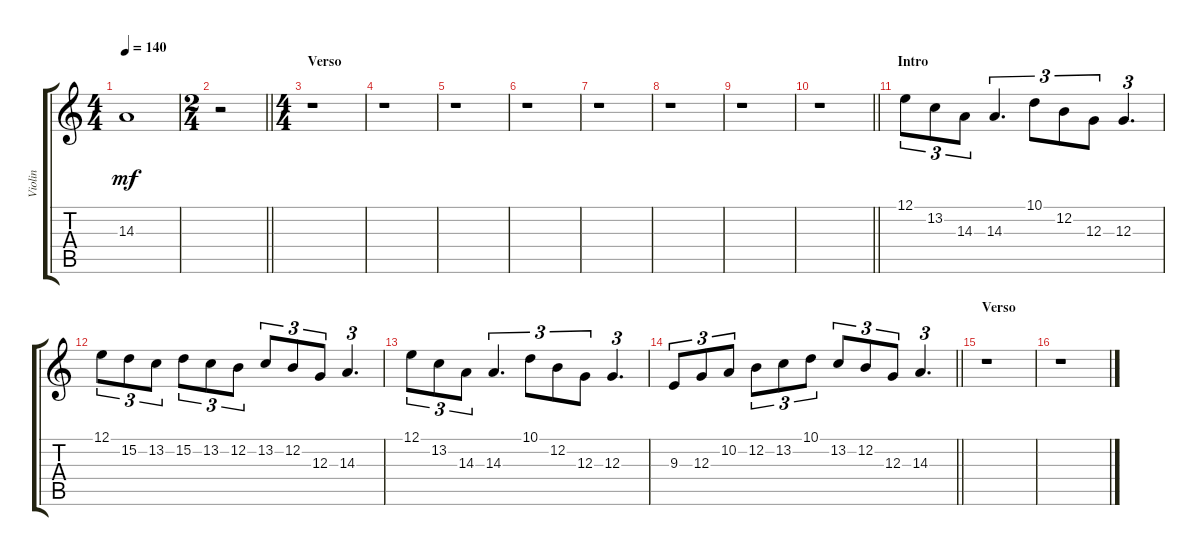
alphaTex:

\track ("Violin" "Violin") {instrument violin}
\staff {score tabs}
\tuning (E4 B3 G3 D3 A2 E2) {hide}
\ts (4 4)
\tempo 140
\clef g2
\ks c
14.3{t}.1{dy mf} |
\ts (2 4)
\barLineRight lightlight
r.2 |
\ts (4 4)
\section ("" "Verso")
r.1 |
r.1 |
r.1 |
r.1 |
r.1 |
r.1 |
r.1 |
\barLineRight lightlight
r.1 |
\section ("" "Intro")
12.1.8{tu (3 2)} 13.2.8{tu (3 2)} 14.3.8{tu (3 2)} 14.3.4{d tu (3 2)} 10.1.8{tu (3 2)} 12.2.8{tu (3 2)} 12.3.8{tu (3 2)} 12.3.4{d tu (3 2)} |
12.1.8{tu (3 2)} 15.2.8{tu (3 2)} 13.2.8{tu (3 2)} 15.2.8{tu (3 2)} 13.2.8{tu (3 2)} 12.2.8{tu (3 2)} 13.2.8{tu (3 2)} 12.2.8{tu (3 2)} 12.3.8{tu (3 2)} 14.3.4{d tu (3 2)} |
12.1.8{tu (3 2)} 13.2.8{tu (3 2)} 14.3.8{tu (3 2)} 14.3.4{d tu (3 2)} 10.1.8{tu (3 2)} 12.2.8{tu (3 2)} 12.3.8{tu (3 2)} 12.3.4{d tu (3 2)} |
\barLineRight lightlight
9.3.8{tu (3 2)} 12.3.8{tu (3 2)} 10.2.8{tu (3 2)} 12.2.8{tu (3 2)} 13.2.8{tu (3 2)} 10.1.8{tu (3 2)} 13.2.8{tu (3 2)} 12.2.8{tu (3 2)} 12.3.8{tu (3 2)} 14.3.4{d tu (3 2)} |
\section ("" "Verso")
r.1 |
r.1
